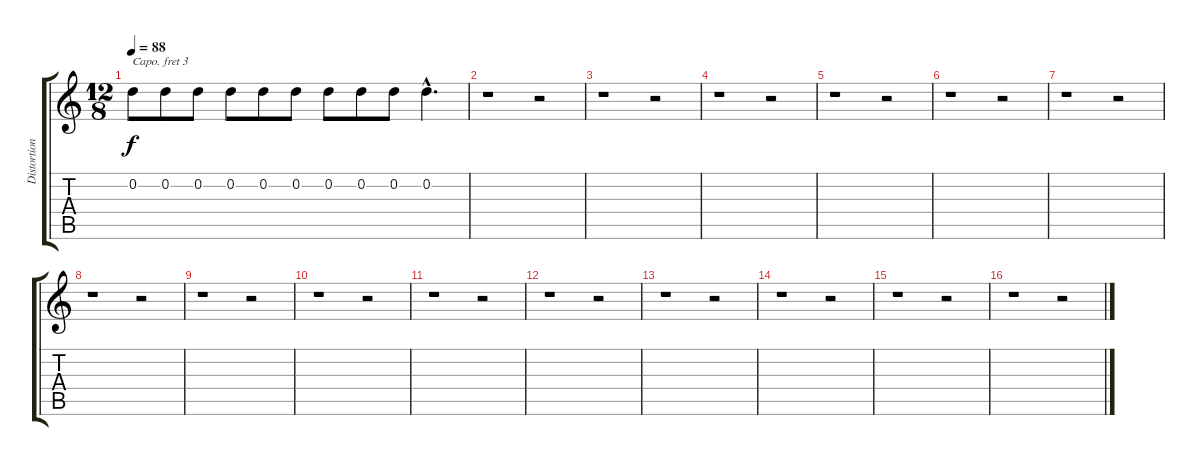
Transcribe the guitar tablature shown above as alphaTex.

\track ("Distortion" "Distortion") {instrument distortionguitar}
\staff {score tabs}
\capo 3
\tuning (E4 B3 G3 D3 A2 E2) {hide}
\ts (12 8)
\tempo 88
\clef g2
\ks c
0.2.8{dy f} 0.2.8 0.2.8 0.2.8 0.2.8 0.2.8 0.2.8 0.2.8 0.2.8 0.2{hac}.4{d} |
r.1 r.2 |
r.1 r.2 |
r.1 r.2 |
r.1 r.2 |
r.1 r.2 |
r.1 r.2 |
r.1 r.2 |
r.1 r.2 |
r.1 r.2 |
r.1 r.2 |
r.1 r.2 |
r.1 r.2 |
r.1 r.2 |
r.1 r.2 |
r.1 r.2
